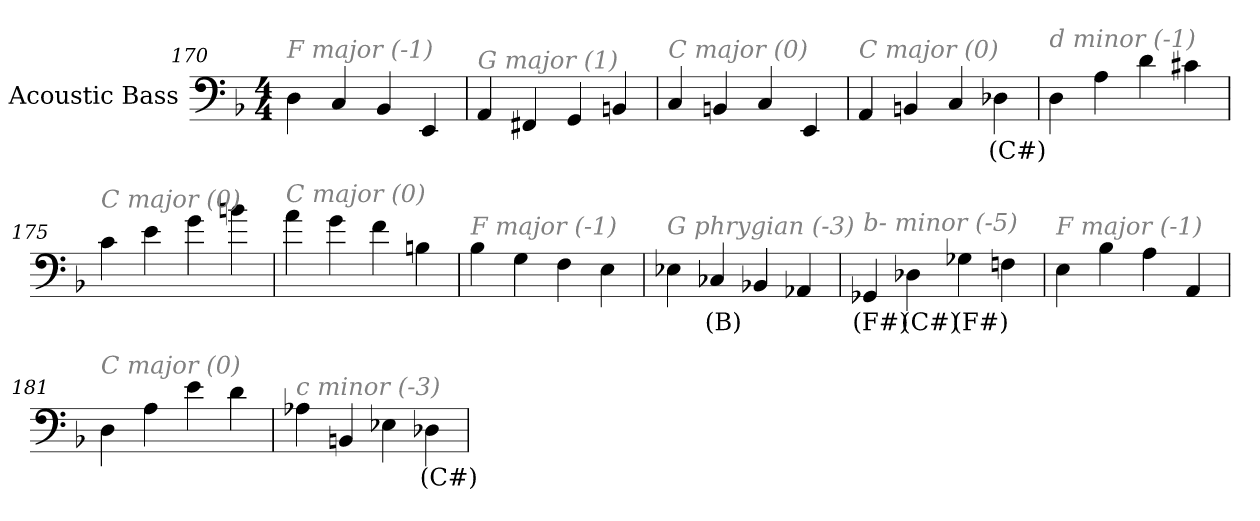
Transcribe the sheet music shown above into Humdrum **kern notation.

**kern	**text
*part1	*part1
*staff1	*staff1
*I"Acoustic Bass	*
*clefF4	*
*ITrd7c12	*
*k[b-]	*
*F:	*
*M4/4	*
=170	=170
!LO:TX:i:color=#808080:t=F major (-1)	!
4DD	.
4CC	.
4BBB-	.
4EEE	.
=171	=171
!LO:TX:i:color=#808080:t=G major (1)	!
4AAA	.
4FFF#X	.
4GGG	.
4BBBn	.
=172	=172
!LO:TX:i:color=#808080:t=C major (0)	!
4CC	.
4BBBn	.
4CC	.
4EEE	.
=173	=173
!LO:TX:i:color=#808080:t=C major (0)	!
4AAA	.
4BBBn	.
4CC	.
4DD-Xi	(C#)
=174	=174
!LO:TX:i:color=#808080:t=d minor (-1)	!
4DD	.
4AA	.
4D	.
4C#X	.
=175	=175
!LO:TX:i:color=#808080:t=C major (0)	!
4C	.
4E	.
4G	.
4Bn	.
=176	=176
!LO:TX:i:color=#808080:t=C major (0)	!
4A	.
4G	.
4F	.
4BBn	.
=177	=177
!LO:TX:i:color=#808080:t=F major (-1)	!
4BB-	.
4GG	.
4FF	.
4EE	.
=178	=178
!LO:TX:i:color=#808080:t=G phrygian (-3)	!
4EE-X	.
4CC-Xi	(B)
4BBB-X	.
4AAA-X	.
=179	=179
!LO:TX:i:color=#808080:t=b- minor (-5)	!
4GGG-Xi	(F#)
4DD-Xi	(C#)
4GG-Xi	(F#)
4FFn	.
=180	=180
!LO:TX:i:color=#808080:t=F major (-1)	!
4EE	.
4BB-	.
4AA	.
4AAA	.
=181	=181
!LO:TX:i:color=#808080:t=C major (0)	!
4DD	.
4AA	.
4E	.
4D	.
=182	=182
!LO:TX:i:color=#808080:t=c minor (-3)	!
4AA-X	.
4BBBn	.
4EE-X	.
4DD-Xi	(C#)
=	=
*-	*-
